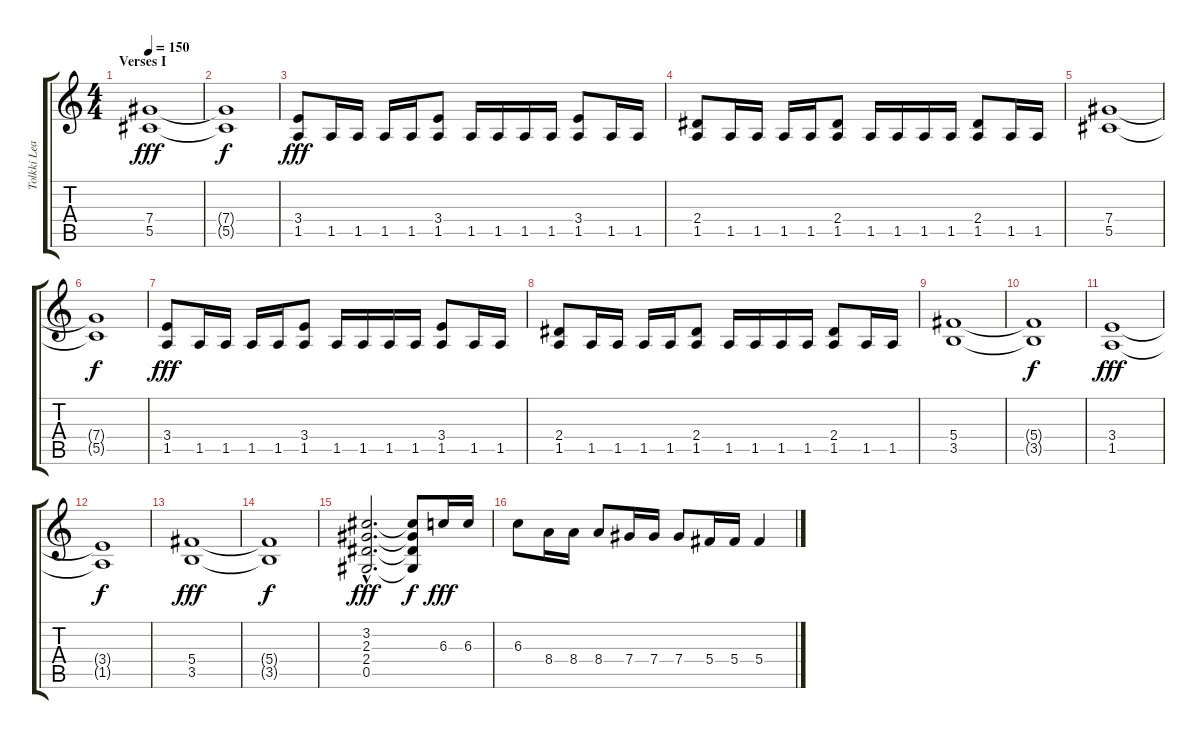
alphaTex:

\track ("Tolkki Lead" "Tolkki Lea") {instrument overdrivenguitar}
\staff {score tabs}
\tuning (Eb4 Bb3 Gb3 Db3 Ab2 Eb2) {hide}
\ts (4 4)
\section ("" "Verses I")
\tempo 150
\clef g2
\ks c
(7.4 5.5).1{dy fff} |
(7.4{t} 5.5{t}).1{dy f} |
(3.4 1.5).8{dy fff} 1.5.16 1.5.16 1.5.16 1.5.16 (3.4 1.5).8 1.5.16 1.5.16 1.5.16 1.5.16 (3.4 1.5).8 1.5.16 1.5.16 |
(2.4 1.5).8 1.5.16 1.5.16 1.5.16 1.5.16 (2.4 1.5).8 1.5.16 1.5.16 1.5.16 1.5.16 (2.4 1.5).8 1.5.16 1.5.16 |
(7.4 5.5).1 |
(7.4{t} 5.5{t}).1{dy f} |
(3.4 1.5).8{dy fff} 1.5.16 1.5.16 1.5.16 1.5.16 (3.4 1.5).8 1.5.16 1.5.16 1.5.16 1.5.16 (3.4 1.5).8 1.5.16 1.5.16 |
(2.4 1.5).8 1.5.16 1.5.16 1.5.16 1.5.16 (2.4 1.5).8 1.5.16 1.5.16 1.5.16 1.5.16 (2.4 1.5).8 1.5.16 1.5.16 |
(5.4 3.5).1 |
(5.4{t} 3.5{t}).1{dy f} |
(3.4 1.5).1{dy fff} |
(3.4{t} 1.5{t}).1{dy f} |
(5.4 3.5).1{dy fff} |
(5.4{t} 3.5{t}).1{dy f} |
(3.2{hac} 2.3{hac} 2.4{hac} 0.5{hac}).2{d dy fff} (3.2{t} 2.3{t} 2.4{t} 0.5{t}).8{dy f} 6.3.16{dy fff} 6.3.16 |
6.3.8 8.4.16 8.4.16 8.4.8 7.4.16 7.4.16 7.4.8 5.4.16 5.4.16 5.4.4
